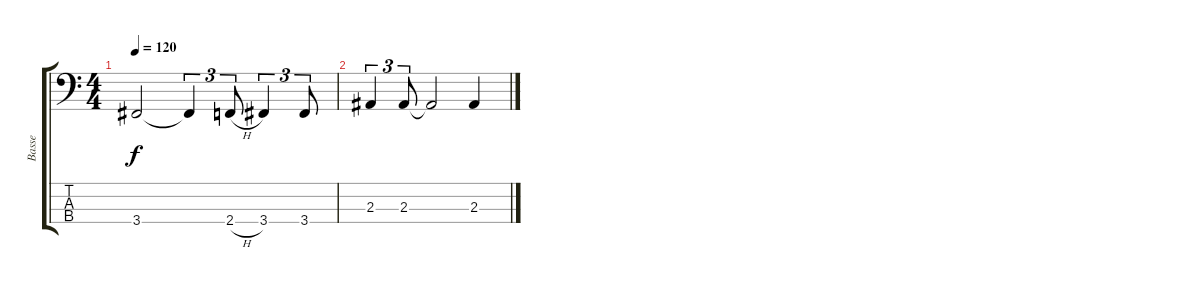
\track ("Basse" "Basse") {instrument electricbassfinger}
\staff {score tabs}
\tuning (Gb2 Db2 Ab1 Eb1) {hide}
\ts (4 4)
\tempo 120
\clef f4
\ks c
3.4.2{dy f} 3.4{t}.4{tu (3 2)} 2.4{h}.8{tu (3 2)} 3.4.4{tu (3 2)} 3.4.8{tu (3 2)} |
2.3.4{tu (3 2)} 2.3.8{tu (3 2)} 2.3{t}.2 2.3.4
